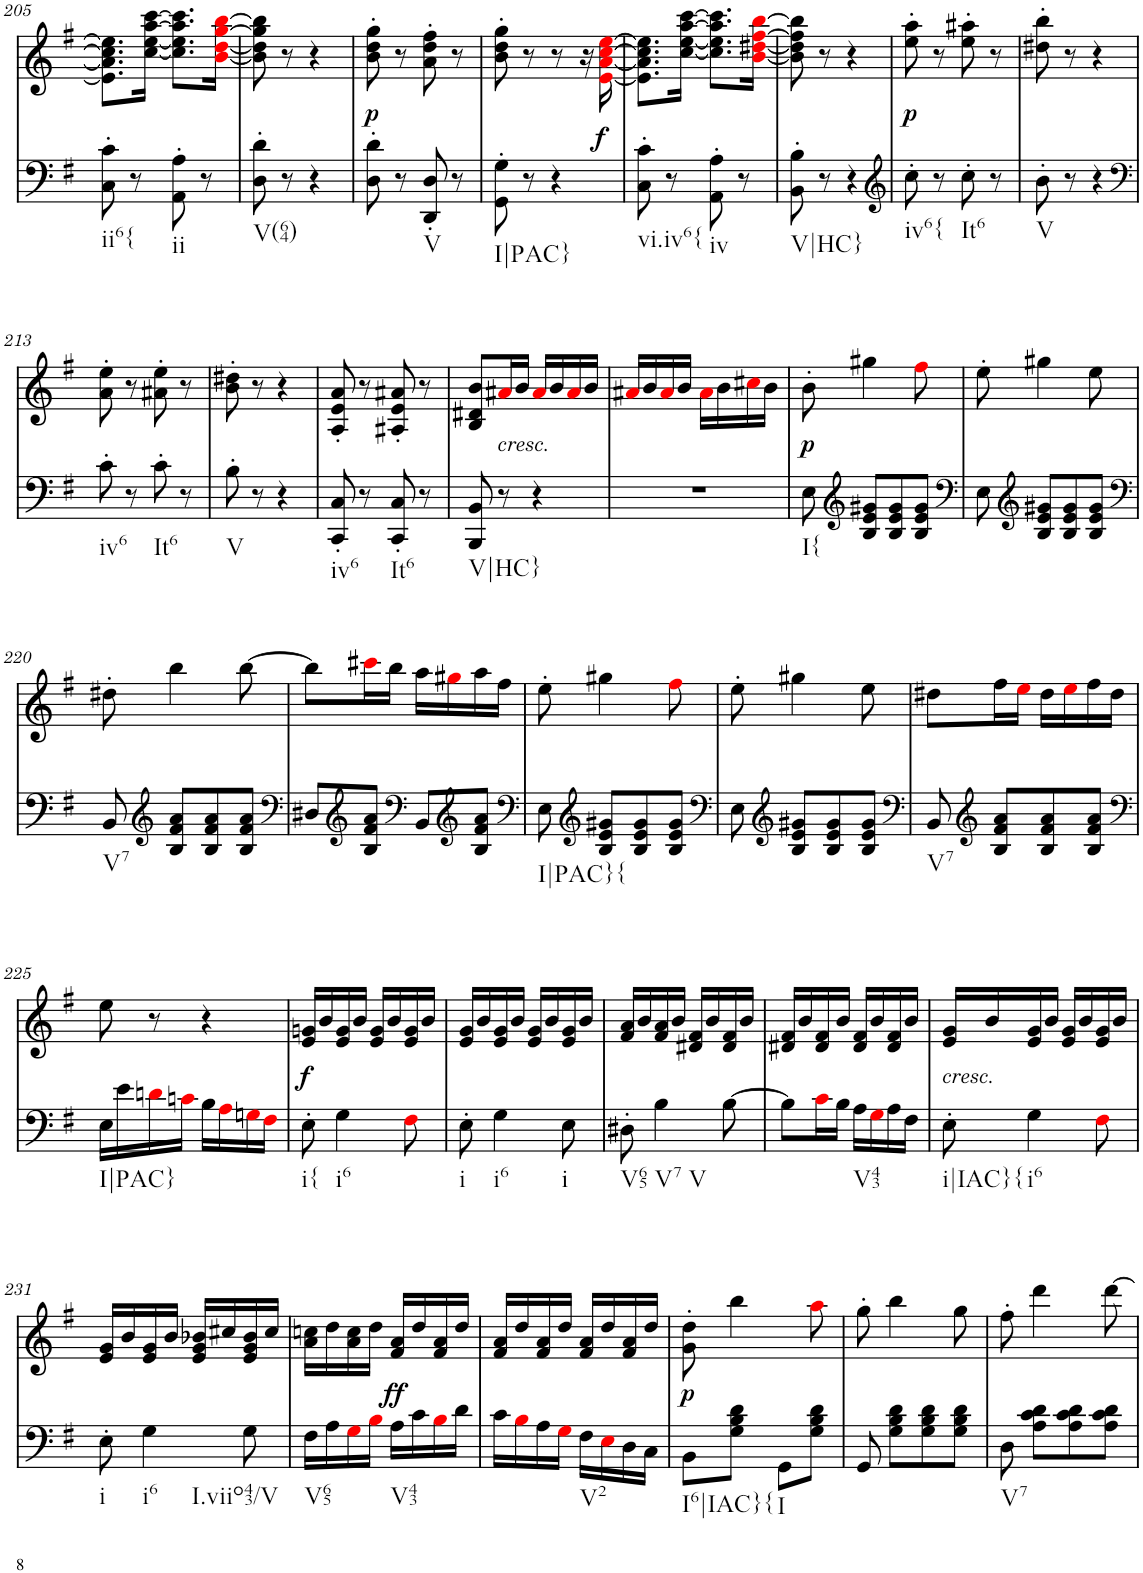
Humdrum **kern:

**kern	**dynam	**kern	**text	**dynam
*part2	*part2	*part1	*part1	*part1
*staff2	*staff2	*staff1	*staff1	*staff1
*I"piano	*	*I"piano	*	*
*I'Pno	*	*I'Pno	*	*
!!LO:PB:g=z
*clefF4	*	*clefG2	*	*
*k[f#]	*	*k[f#]	*	*
*G:	*	*G:	*	*
*M2/4	*	*M2/4	*	*
=205	=205	=205	=205	=205
!LO:TX:b:t=ii6{	!	!	!	!
8C\' 8c\'	.	8.e\] 8.a\] 8.cc\] 8.ee\]L	.	.
8r	.	.	.	.
.	.	[16cc\ [16ee\ [16aa\ [16ccc\Jk	.	.
!LO:TX:b:t=ii	!	!	!	!
8AA\' 8A\'	.	8.cc\] 8.ee\] 8.aa\] 8.ccc\]L	.	.
8r	.	.	.	.
.	.	[16bi\ [16ddi\ [16ggi\ [16bbi\Jk	.	.
=206	=206	=206	=206	=206
!LO:TX:b:t=V(64)	!	!	!	!
8D\' 8d\'	.	8b\] 8dd\] 8gg\] 8bb\]	.	.
8r	.	8r	.	.
4r	.	4r	.	.
=207	=207	=207	=207	=207
!	!	!	!LO:LY:b	!LO:DY:b
8D\' 8d\'	.	8b\' 8dd\' 8gg\'	p	p
8r	.	8r	.	.
!LO:TX:b:t=V	!	!	!	!
8DD/' 8D/'	.	8a\' 8dd\' 8ff#\'	.	.
8r	.	8r	.	.
=208	=208	=208	=208	=208
!LO:TX:b:t=I|PAC}	!	!	!	!
8GG\' 8G\'	.	8b\' 8dd\' 8gg\'	.	.
8r	.	8r	.	.
!	!LO:DY:a	!	!	!
4r	f	8r	.	.
.	.	16r	.	.
!	!	!	!LO:LY:b	!
.	.	[16ei\ [16ai\ [16cci\ [16eei\	f	.
=209	=209	=209	=209	=209
!LO:TX:b:t=vi.iv6{	!	!	!	!
8C\' 8c\'	.	8.e\] 8.a\] 8.cc\] 8.ee\]L	.	.
8r	.	.	.	.
.	.	[16cc\ [16ee\ [16aa\ [16ccc\Jk	.	.
!LO:TX:b:t=iv	!	!	!	!
8AA\' 8A\'	.	8.cc\] 8.ee\] 8.aa\] 8.ccc\]L	.	.
8r	.	.	.	.
.	.	[16bi\ [16dd#Xi\ [16ff#i\ [16bbi\Jk	.	.
=210	=210	=210	=210	=210
!LO:TX:b:t=V|HC}	!	!	!	!
8BB\' 8B\'	.	8b\] 8dd#\] 8ff#\] 8bb\]	.	.
8r	.	8r	.	.
4r	.	4r	.	.
=211	=211	=211	=211	=211
*clefG2	*	*	*	*
!LO:TX:b:t=iv6{	!	!	!	!
!	!	!	!LO:LY:b	!LO:DY:b
8cc'\	.	8ee\' 8aa\'	p	p
8r	.	8r	.	.
!LO:TX:b:t=It6	!	!	!	!
8cc'\	.	8ee\' 8aa#X\'	.	.
8r	.	8r	.	.
=212	=212	=212	=212	=212
!LO:TX:b:t=V	!	!	!	!
8b'\	.	8dd#X\' 8bb\'	.	.
8r	.	8r	.	.
4r	.	4r	.	.
!!LO:LB:g=z
=213	=213	=213	=213	=213
*clefF4	*	*	*	*
!LO:TX:b:t=iv6	!	!	!	!
8c'\	.	8a\' 8ee\'	.	.
8r	.	8r	.	.
!LO:TX:b:t=It6	!	!	!	!
8c'\	.	8a#X\' 8ee\'	.	.
8r	.	8r	.	.
=214	=214	=214	=214	=214
!LO:TX:b:t=V	!	!	!	!
8B'\	.	8b\' 8dd#X\'	.	.
8r	.	8r	.	.
4r	.	4r	.	.
=215	=215	=215	=215	=215
!LO:TX:b:t=iv6	!	!	!	!
8CC/' 8C/'	.	8A/' 8e/' 8a/'	.	.
8r	.	8r	.	.
!LO:TX:b:t=It6	!	!	!	!
8CC/' 8C/'	.	8A#X/' 8e/' 8a#X/'	.	.
8r	.	8r	.	.
=216	=216	=216	=216	=216
!LO:TX:b:t=V|HC}	!	!	!	!
8BBB/ 8BB/	.	8B/ 8d#X/ 8b/L	.	.
!	!	!LO:TX:b:i:t=cresc.	!	!
!	!	!	!LO:LY:b	!
8r	.	16a#Xi/L	<	.
.	.	16b/JJ	.	.
4r	.	16a#i/LL	.	.
.	.	16b/	.	.
.	.	16a#i/	.	.
.	.	16b/JJ	.	.
=217	=217	=217	=217	=217
2r	.	16a#Xi/LL	.	.
.	.	16b/	.	.
.	.	16a#i/	.	.
.	.	16b/JJ	.	.
.	.	16a#i\LL	.	.
.	.	16b\	.	.
.	.	16cc#Xi\	.	.
.	.	16b\JJ	.	.
=218	=218	=218	=218	=218
!LO:TX:b:t=I{	!	!	!	!
!	!	!	!LO:LY:b	!LO:DY:b
8E\	.	8b'\	p	p
*clefG2	*	*	*	*
8B/ 8e/ 8g#X/L	.	4gg#X\	.	.
8B/ 8e/ 8g#/	.	.	.	.
8B/ 8e/ 8g#/J	.	8ff#i\	.	.
=219	=219	=219	=219	=219
*clefF4	*	*	*	*
8E\	.	8ee'\	.	.
*clefG2	*	*	*	*
8B/ 8e/ 8g#X/L	.	4gg#X\	.	.
8B/ 8e/ 8g#/	.	.	.	.
8B/ 8e/ 8g#/J	.	8ee\	.	.
!!LO:LB:g=z
=220	=220	=220	=220	=220
*clefF4	*	*	*	*
!LO:TX:b:t=V7	!	!	!	!
8BB/	.	8dd#X'\	.	.
*clefG2	*	*	*	*
8B/ 8f#/ 8a/L	.	4bb\	.	.
8B/ 8f#/ 8a/	.	.	.	.
8B/ 8f#/ 8a/J	.	[8bb\	.	.
=221	=221	=221	=221	=221
*clefF4	*	*	*	*
8D#X/L	.	8bb\L]	.	.
*clefG2	*	*	*	*
8B/ 8f#/ 8a/J	.	16ccc#Xi\L	.	.
.	.	16bb\JJ	.	.
*clefF4	*	*	*	*
8BB/L	.	16aa\LL	.	.
.	.	16gg#Xi\	.	.
*clefG2	*	*	*	*
8B/ 8f#/ 8a/J	.	16aa\	.	.
.	.	16ff#\JJ	.	.
=222	=222	=222	=222	=222
*clefF4	*	*	*	*
!LO:TX:b:t=I|PAC}{	!	!	!	!
8E\	.	8ee'\	.	.
*clefG2	*	*	*	*
8B/ 8e/ 8g#X/L	.	4gg#X\	.	.
8B/ 8e/ 8g#/	.	.	.	.
8B/ 8e/ 8g#/J	.	8ff#i\	.	.
=223	=223	=223	=223	=223
*clefF4	*	*	*	*
8E\	.	8ee'\	.	.
*clefG2	*	*	*	*
8B/ 8e/ 8g#X/L	.	4gg#X\	.	.
8B/ 8e/ 8g#/	.	.	.	.
8B/ 8e/ 8g#/J	.	8ee\	.	.
=224	=224	=224	=224	=224
*clefF4	*	*	*	*
!LO:TX:b:t=V7	!	!	!	!
8BB/	.	8dd#X\L	.	.
*clefG2	*	*	*	*
8B/ 8f#/ 8a/L	.	16ff#\L	.	.
.	.	16eei\JJ	.	.
8B/ 8f#/ 8a/	.	16dd#\LL	.	.
.	.	16eei\	.	.
8B/ 8f#/ 8a/J	.	16ff#\	.	.
.	.	16dd#\JJ	.	.
!!LO:LB:g=z
=225	=225	=225	=225	=225
*clefF4	*	*	*	*
!LO:TX:b:t=I|PAC}	!	!	!	!
16E\LL	.	8ee\	.	.
16e\	.	.	.	.
16dni\	.	8r	.	.
16cni\JJ	.	.	.	.
16B\LL	.	4r	.	.
16Ai\	.	.	.	.
16Gni\	.	.	.	.
16F#i\JJ	.	.	.	.
=226	=226	=226	=226	=226
!LO:TX:b:t=i{	!	!	!	!
!	!	!	!LO:LY:b	!LO:DY:b
8E'\	.	16e/ 16gn/LL	f	f
.	.	16b/	.	.
!LO:TX:b:t=i6	!	!	!	!
4G\	.	16e/ 16g/	.	.
.	.	16b/JJ	.	.
.	.	16e/ 16g/LL	.	.
.	.	16b/	.	.
8F#i\	.	16e/ 16g/	.	.
.	.	16b/JJ	.	.
=227	=227	=227	=227	=227
!LO:TX:b:t=i	!	!	!	!
8E'\	.	16e/ 16g/LL	.	.
.	.	16b/	.	.
!LO:TX:b:t=i6	!	!	!	!
4G\	.	16e/ 16g/	.	.
.	.	16b/JJ	.	.
.	.	16e/ 16g/LL	.	.
.	.	16b/	.	.
!LO:TX:b:t=i	!	!	!	!
8E\	.	16e/ 16g/	.	.
.	.	16b/JJ	.	.
=228	=228	=228	=228	=228
!LO:TX:b:t=V65	!	!	!	!
8D#X'\	.	16f#/ 16a/LL	.	.
.	.	16b/	.	.
!LO:TX:b:t=V7	!	!	!	!
!LO:TX:b:t=V	!	!	!	!
4B\	.	16f#/ 16a/	.	.
.	.	16b/JJ	.	.
.	.	16d#X/ 16f#/LL	.	.
.	.	16b/	.	.
[8B\	.	16d#/ 16f#/	.	.
.	.	16b/JJ	.	.
=229	=229	=229	=229	=229
8B\L]	.	16d#X/ 16f#/LL	.	.
.	.	16b/	.	.
16ci\L	.	16d#/ 16f#/	.	.
16B\JJ	.	16b/JJ	.	.
!LO:TX:b:t=V43	!	!	!	!
16A\LL	.	16d#/ 16f#/LL	.	.
16Gi\	.	16b/	.	.
16A\	.	16d#/ 16f#/	.	.
16F#\JJ	.	16b/JJ	.	.
=230	=230	=230	=230	=230
!	!	!LO:TX:b:i:t=cresc.	!	!
!LO:TX:b:t=i|IAC}{	!	!	!	!
!	!	!	!LO:LY:b	!
8E'\	.	16e/ 16g/LL	<	.
.	.	16b/	.	.
!LO:TX:b:t=i6	!	!	!	!
4G\	.	16e/ 16g/	.	.
.	.	16b/JJ	.	.
.	.	16e/ 16g/LL	.	.
.	.	16b/	.	.
8F#i\	.	16e/ 16g/	.	.
.	.	16b/JJ	.	.
!!LO:LB:g=z
=231	=231	=231	=231	=231
!LO:TX:b:t=i	!	!	!	!
8E'\	.	16e/ 16g/LL	.	.
.	.	16b/	.	.
!LO:TX:b:t=i6	!	!	!	!
!LO:TX:b:t=I.viio43/V	!	!	!	!
4G\	.	16e/ 16g/	.	.
.	.	16b/JJ	.	.
.	.	16e/ 16g/ 16b-X/LL	.	.
.	.	16cc#X/	.	.
8G\	.	16e/ 16g/ 16b-/	.	.
.	.	16cc#/JJ	.	.
=232	=232	=232	=232	=232
!LO:TX:b:t=V65	!	!	!	!
16F#\LL	.	16a\ 16ccn\LL	.	.
16A\	.	16dd\	.	.
16Gi\	.	16a\ 16cc\	.	.
16Bi\JJ	.	16dd\JJ	.	.
!LO:TX:b:t=V43	!	!	!	!
!	!	!	!LO:LY:b	!LO:DY:b
16A\LL	.	16f#/ 16a/LL	ff	ff
16c\	.	16dd/	.	.
16Bi\	.	16f#/ 16a/	.	.
16d\JJ	.	16dd/JJ	.	.
=233	=233	=233	=233	=233
16c\LL	.	16f#/ 16a/LL	.	.
16Bi\	.	16dd/	.	.
16A\	.	16f#/ 16a/	.	.
16Gi\JJ	.	16dd/JJ	.	.
!LO:TX:b:t=V2	!	!	!	!
16F#\LL	.	16f#/ 16a/LL	.	.
16Ei\	.	16dd/	.	.
16D\	.	16f#/ 16a/	.	.
16C\JJ	.	16dd/JJ	.	.
=234	=234	=234	=234	=234
!LO:TX:b:t=I6|IAC}{	!	!	!	!
!	!	!	!	!LO:DY:b
8BB\L	.	8g\' 8dd\'	.	p
!	!	!	!LO:LY:b	!
8G\ 8B\ 8d\J	.	4bb\	p	.
!LO:TX:b:t=I	!	!	!	!
8GG\L	.	.	.	.
8G\ 8B\ 8d\J	.	8aai\	.	.
=235	=235	=235	=235	=235
8GG/	.	8gg'\	.	.
8G\ 8B\ 8d\L	.	4bb\	.	.
8G\ 8B\ 8d\	.	.	.	.
8G\ 8B\ 8d\J	.	8gg\	.	.
=236	=236	=236	=236	=236
!LO:TX:b:t=V7	!	!	!	!
8D\	.	8ff#'\	.	.
8A\ 8c\ 8d\L	.	4ddd\	.	.
8A\ 8c\ 8d\	.	.	.	.
8A\ 8c\ 8d\J	.	[8ddd\	.	.
=	=	=	=	=
*-	*-	*-	*-	*-
